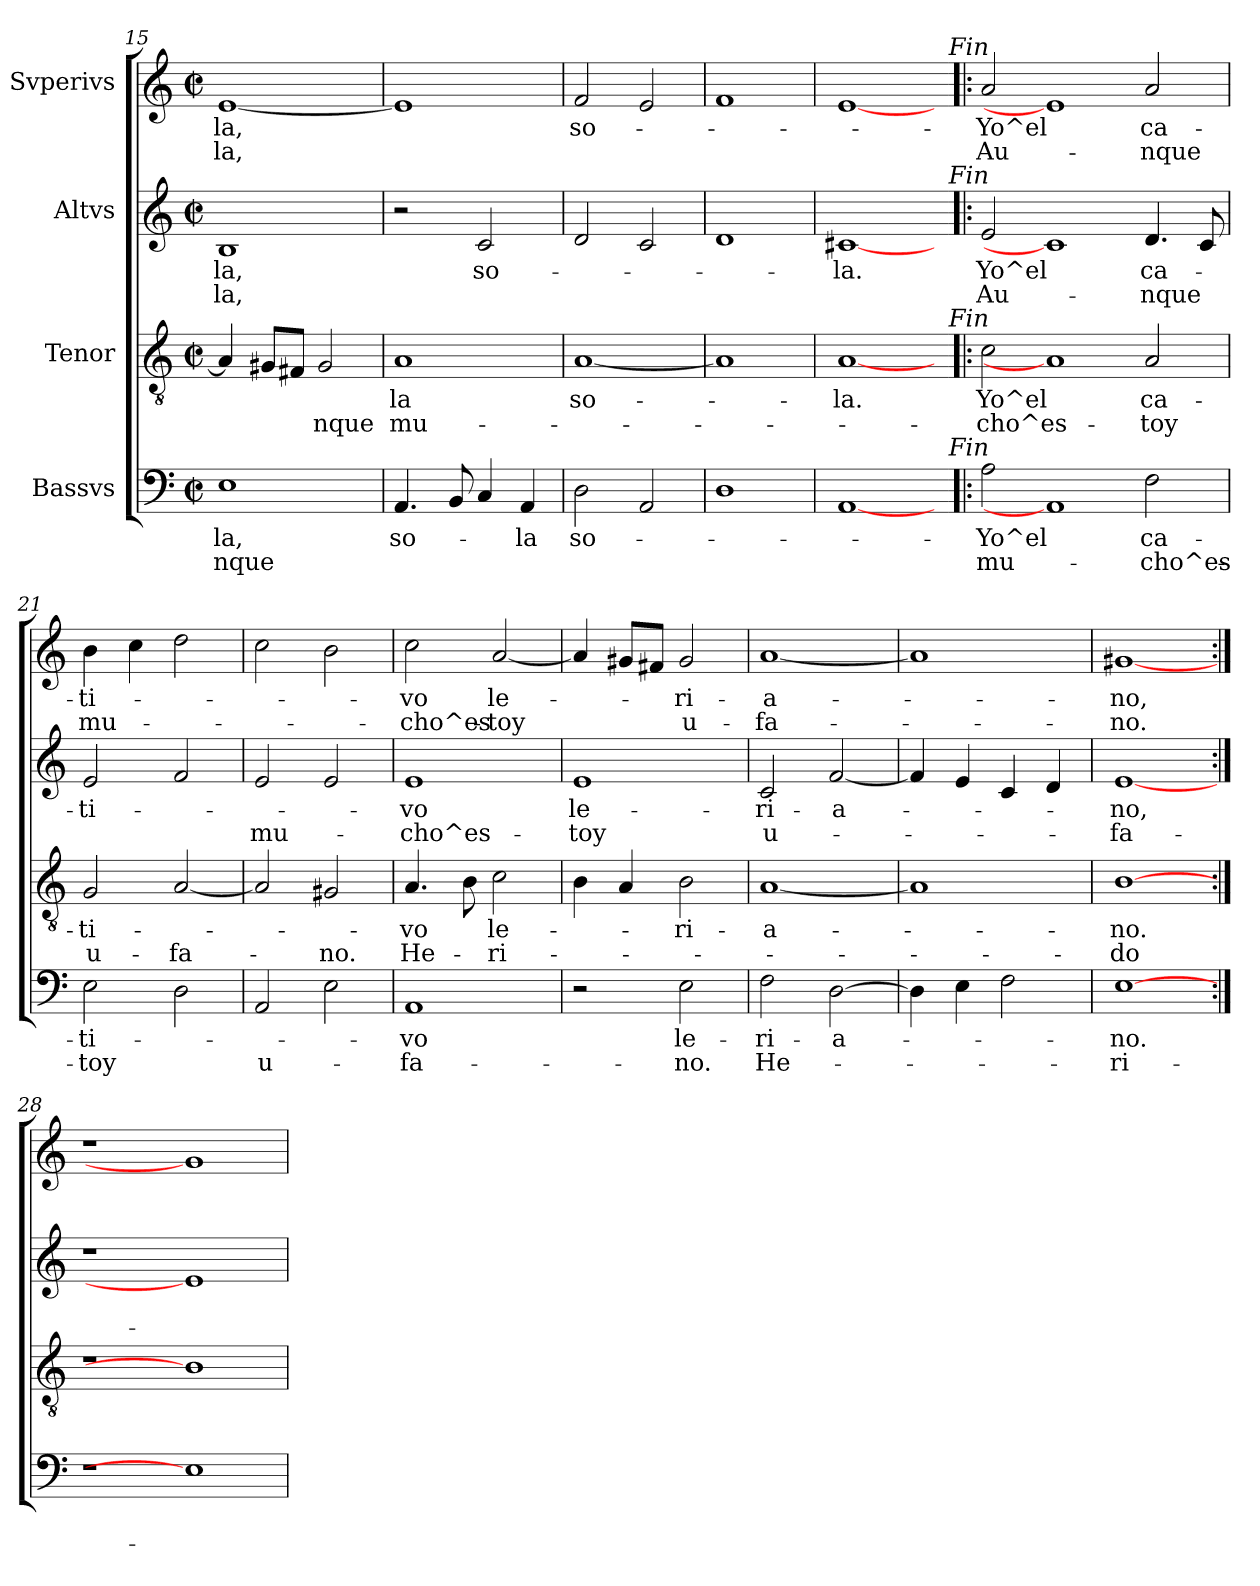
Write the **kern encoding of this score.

**kern	**text	**text	**kern	**text	**text	**kern	**text	**text	**kern	**text	**text
*part4	*part4	*part4	*part3	*part3	*part3	*part2	*part2	*part2	*part1	*part1	*part1
*staff4	*staff4	*staff4	*staff3	*staff3	*staff3	*staff2	*staff2	*staff2	*staff1	*staff1	*staff1
*I"Bassvs	*	*	*I"Tenor	*	*	*I"Altvs	*	*	*I"Svperivs	*	*
*clefF4	*	*	*clefGv2	*	*	*clefG2	*	*	*clefG2	*	*
*k[]	*	*	*k[]	*	*	*k[]	*	*	*k[]	*	*
*C:	*	*	*C:	*	*	*C:	*	*	*C:	*	*
*M2/2	*	*	*M2/2	*	*	*M2/2	*	*	*M2/2	*	*
*met(c|)	*	*	*met(c|)	*	*	*met(c|)	*	*	*met(c|)	*	*
=15	=15	=15	=15	=15	=15	=15	=15	=15	=15	=15	=15
!	!LO:LY:b	!LO:LY:b	!	!	!	!	!LO:LY:b	!LO:LY:b	!	!LO:LY:b	!LO:LY:b
1E	-la,	-nque	4A/]	.	.	1B	-la,	-la,	[<1e	-la,	-la,
.	.	.	8G#X/L	.	.	.	.	.	.	.	.
.	.	.	8F#X/J	.	.	.	.	.	.	.	.
!	!	!	!	!	!LO:LY:b	!	!	!	!	!	!
.	.	.	2G#/	.	-nque	.	.	.	.	.	.
=16	=16	=16	=16	=16	=16	=16	=16	=16	=16	=16	=16
!	!LO:LY:b	!	!	!LO:LY:b	!LO:LY:b	!	!	!	!	!	!
4.AA/	so-	.	1A	-la	mu-	2r	.	.	1e]	.	.
8BB/	.	.	.	.	.	.	.	.	.	.	.
!	!	!	!	!	!	!	!LO:LY:b	!	!	!	!
4C/	.	.	.	.	.	2c/	so-	.	.	.	.
!	!LO:LY:b	!	!	!	!	!	!	!	!	!	!
4AA/	-la	.	.	.	.	.	.	.	.	.	.
=17	=17	=17	=17	=17	=17	=17	=17	=17	=17	=17	=17
!	!LO:LY:b	!	!	!LO:LY:b	!	!	!	!	!	!LO:LY:b	!
2D\	so-	.	[<1A	so-	.	2d/	.	.	2f/	so-	.
2AA/	.	.	.	.	.	2c/	.	.	2e/	.	.
=18	=18	=18	=18	=18	=18	=18	=18	=18	=18	=18	=18
1D	.	.	1A]	.	.	1d	.	.	1f	.	.
!!LO:PB:g=z
=19	=19	=19	=19	=19	=19	=19	=19	=19	=19	=19	=19
!	!	!	!	!LO:LY:b	!	!	!LO:LY:b	!	!	!	!
[1AA	.	.	[1A	-la.	.	[1c#X	-la.	.	[1e	.	.
32ryy	.	.	32ryy	.	.	32ryy	.	.	32ryy	.	.
!	!	!	!	!	!	!	!	!	!LO:TX:a:i:t=Fin	!	!
!	!	!	!	!	!	!LO:TX:a:i:t=Fin	!	!	!	!	!
!	!	!	!LO:TX:a:i:t=Fin	!	!	!	!	!	!	!	!
!LO:TX:a:i:t=Fin	!	!	!	!	!	!	!	!	!	!	!
=20!|:	=20!|:	=20!|:	=20!|:	=20!|:	=20!|:	=20!|:	=20!|:	=20!|:	=20!|:	=20!|:	=20!|:
!	!LO:LY:b	!LO:LY:b	!	!LO:LY:b	!LO:LY:b	!	!LO:LY:b	!LO:LY:b	!	!LO:LY:b	!LO:LY:b
2A\	Yo^el	mu-	2c\	Yo^el	-cho^es-	2e/	Yo^el	Au-	2a/	Yo^el	Au-
1AA]	.	.	1A]	.	.	1c#]	.	.	1e]	.	.
!	!LO:LY:b	!LO:LY:b	!	!LO:LY:b	!LO:LY:b	!	!LO:LY:b	!LO:LY:b	!	!LO:LY:b	!LO:LY:b
2F\	ca-	-cho^es-	2A/	ca-	-toy	4.d/	ca-	-nque	2a/	ca-	-nque
.	.	.	.	.	.	8c/	.	.	.	.	.
=21	=21	=21	=21	=21	=21	=21	=21	=21	=21	=21	=21
!	!LO:LY:b	!LO:LY:b	!	!LO:LY:b	!LO:LY:b	!	!LO:LY:b	!	!	!LO:LY:b	!LO:LY:b
2E\	-ti-	-toy	2G/	-ti-	u-	2e/	-ti-	.	4b\	-ti-	mu-
.	.	.	.	.	.	.	.	.	4cc\	.	.
!	!	!	!	!	!LO:LY:b	!	!	!	!	!	!
2D\	.	.	[<2A/	.	-fa-	2f/	.	.	2dd\	.	.
=22	=22	=22	=22	=22	=22	=22	=22	=22	=22	=22	=22
!	!	!LO:LY:b	!	!	!	!	!	!LO:LY:b	!	!	!
2AA/	.	u-	2A/]	.	.	2e/	.	mu-	2cc\	.	.
!	!	!	!	!	!LO:LY:b	!	!	!	!	!	!
2E\	.	.	2G#X/	.	-no.	2e/	.	.	2b\	.	.
=23	=23	=23	=23	=23	=23	=23	=23	=23	=23	=23	=23
!	!LO:LY:b	!LO:LY:b	!	!LO:LY:b	!LO:LY:b	!	!LO:LY:b	!LO:LY:b	!	!LO:LY:b	!LO:LY:b
1AA	-vo	-fa-	4.A/	-vo	He-	1e	-vo	-cho^es-	2cc\	-vo	-cho^es-
.	.	.	8B\	.	.	.	.	.	.	.	.
!	!	!	!	!LO:LY:b	!LO:LY:b	!	!	!	!	!LO:LY:b	!LO:LY:b
.	.	.	2c\	le-	-ri-	.	.	.	[<2a/	le-	-toy
=24	=24	=24	=24	=24	=24	=24	=24	=24	=24	=24	=24
!	!	!	!	!	!	!	!LO:LY:b	!LO:LY:b	!	!	!
2r	.	.	4B\	.	.	1e	le-	-toy	4a/]	.	.
.	.	.	4A/	.	.	.	.	.	8g#X/L	.	.
.	.	.	.	.	.	.	.	.	8f#X/J	.	.
!	!LO:LY:b	!LO:LY:b	!	!LO:LY:b	!	!	!	!	!	!LO:LY:b	!LO:LY:b
2E\	le-	-no.	2B\	-ri-	.	.	.	.	2g#/	-ri-	u-
=25	=25	=25	=25	=25	=25	=25	=25	=25	=25	=25	=25
!	!LO:LY:b	!LO:LY:b	!	!LO:LY:b	!	!	!LO:LY:b	!LO:LY:b	!	!LO:LY:b	!LO:LY:b
2F\	-ri-	He-	[<1A	-a-	.	2c/	-ri-	u-	[<1a	-a-	-fa-
!	!LO:LY:b	!	!	!	!	!	!LO:LY:b	!	!	!	!
[>2D\	-a-	.	.	.	.	[<2f/	-a-	.	.	.	.
=26	=26	=26	=26	=26	=26	=26	=26	=26	=26	=26	=26
4D\]	.	.	1A]	.	.	4f/]	.	.	1a]	.	.
4E\	.	.	.	.	.	4e/	.	.	.	.	.
2F\	.	.	.	.	.	4c/	.	.	.	.	.
.	.	.	.	.	.	4d/	.	.	.	.	.
=27	=27	=27	=27	=27	=27	=27	=27	=27	=27	=27	=27
!	!LO:LY:b	!LO:LY:b	!	!LO:LY:b	!LO:LY:b	!	!LO:LY:b	!LO:LY:b	!	!LO:LY:b	!LO:LY:b
[1E	-no.	-ri-	[1B	-no.	-do	[1e	-no,	-fa-	[1g#X	-no,	-no.
=28:|!	=28:|!	=28:|!	=28:|!	=28:|!	=28:|!	=28:|!	=28:|!	=28:|!	=28:|!	=28:|!	=28:|!
1r	.	.	1r	.	.	1r	.	.	1r	.	.
1E]	.	.	1B]	.	.	1e]	.	.	1g#]	.	.
=	=	=	=	=	=	=	=	=	=	=	=
*-	*-	*-	*-	*-	*-	*-	*-	*-	*-	*-	*-
